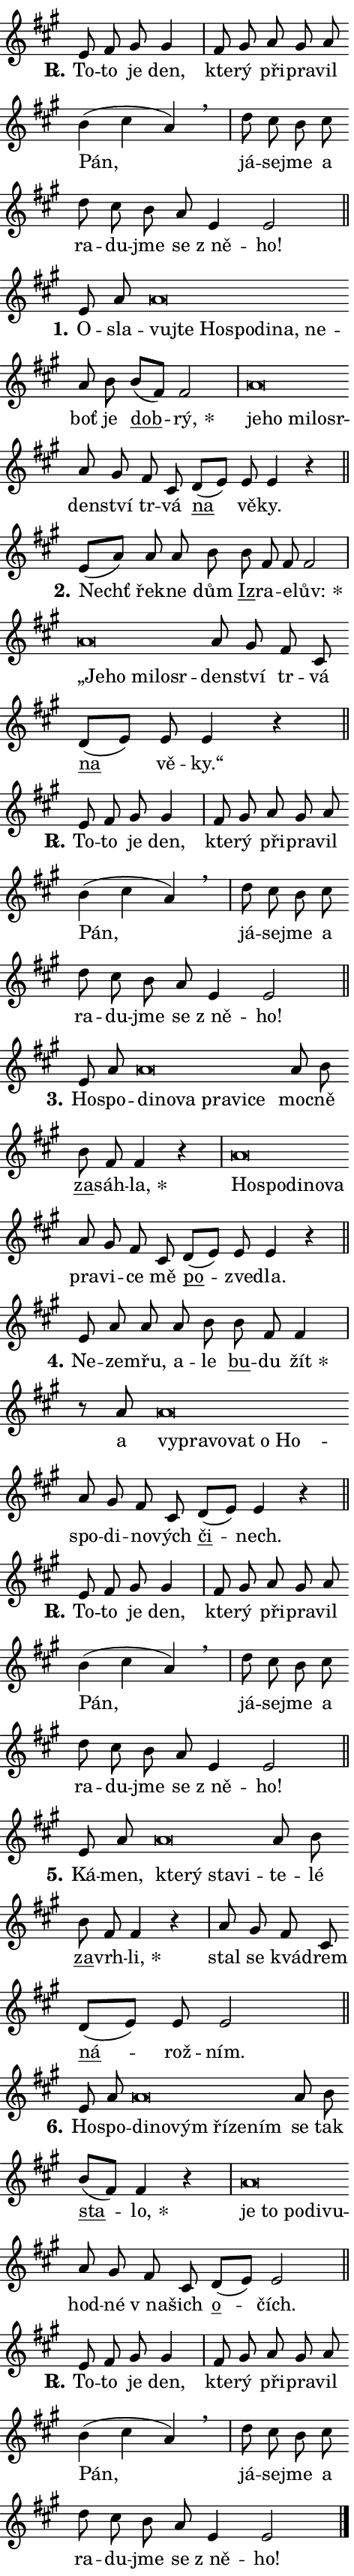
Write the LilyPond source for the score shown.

\version "2.24.0"
\header { tagline = "" }
\paper {
  indent = 0\cm
  top-margin = 0\cm
  right-margin = 0.13\cm % to fit lyric hyphens
  bottom-margin = 0\cm
  left-margin = 0\cm
  paper-width = 8\cm
  page-breaking = #ly:one-page-breaking
  system-system-spacing.basic-distance = #11
  score-system-spacing.basic-distance = #11
  ragged-last = ##f
}


%% Author: Thomas Morley
%% https://lists.gnu.org/archive/html/lilypond-user/2020-05/msg00002.html
#(define (line-position grob)
"Returns position of @var[grob} in current system:
   @code{'start}, if at first time-step
   @code{'end}, if at last time-step
   @code{'middle} otherwise
"
  (let* ((col (ly:item-get-column grob))
         (ln (ly:grob-object col 'left-neighbor))
         (rn (ly:grob-object col 'right-neighbor))
         (col-to-check-left (if (ly:grob? ln) ln col))
         (col-to-check-right (if (ly:grob? rn) rn col))
         (break-dir-left
           (and
             (ly:grob-property col-to-check-left 'non-musical #f)
             (ly:item-break-dir col-to-check-left)))
         (break-dir-right
           (and
             (ly:grob-property col-to-check-right 'non-musical #f)
             (ly:item-break-dir col-to-check-right))))
        (cond ((eqv? 1 break-dir-left) 'start)
              ((eqv? -1 break-dir-right) 'end)
              (else 'middle))))

#(define (tranparent-at-line-position vctor)
  (lambda (grob)
  "Relying on @code{line-position} select the relevant enry from @var{vctor}.
Used to determine transparency,"
    (case (line-position grob)
      ((end) (not (vector-ref vctor 0)))
      ((middle) (not (vector-ref vctor 1)))
      ((start) (not (vector-ref vctor 2))))))

noteHeadBreakVisibility =
#(define-music-function (break-visibility)(vector?)
"Makes @code{NoteHead}s transparent relying on @var{break-visibility}"
#{
  \override NoteHead.transparent =
    #(tranparent-at-line-position break-visibility)
#})

#(define delete-ledgers-for-transparent-note-heads
  (lambda (grob)
    "Reads whether a @code{NoteHead} is transparent.
If so this @code{NoteHead} is removed from @code{'note-heads} from
@var{grob}, which is supposed to be @code{LedgerLineSpanner}.
As a result ledgers are not printed for this @code{NoteHead}"
    (let* ((nhds-array (ly:grob-object grob 'note-heads))
           (nhds-list
             (if (ly:grob-array? nhds-array)
                 (ly:grob-array->list nhds-array)
                 '()))
           ;; Relies on the transparent-property being done before
           ;; Staff.LedgerLineSpanner.after-line-breaking is executed.
           ;; This is fragile ...
           (to-keep
             (remove
               (lambda (nhd)
                 (ly:grob-property nhd 'transparent #f))
               nhds-list)))
      ;; TODO find a better method to iterate over grob-arrays, similiar
      ;; to filter/remove etc for lists
      ;; For now rebuilt from scratch
      (set! (ly:grob-object grob 'note-heads)  '())
      (for-each
        (lambda (nhd)
          (ly:pointer-group-interface::add-grob grob 'note-heads nhd))
        to-keep))))

squashNotes = {
  \override NoteHead.X-extent = #'(-0.2 . 0.2)
  \override NoteHead.Y-extent = #'(-0.75 . 0)
  \override NoteHead.stencil =
    #(lambda (grob)
       (let ((pos (ly:grob-property grob 'staff-position)))
         (begin
           (if (< pos -7) (display "ERROR: Lower brevis then expected\n") (display ""))
           (if (<= pos -6) ly:text-interface::print ly:note-head::print))))
}
unSquashNotes = {
  \revert NoteHead.X-extent
  \revert NoteHead.Y-extent
  \revert NoteHead.stencil
}

hideNotes = \noteHeadBreakVisibility #begin-of-line-visible
unHideNotes = \noteHeadBreakVisibility #all-visible

% work-around for resetting accidentals
% https://lilypond.org/doc/v2.23/Documentation/notation/displaying-rhythms#unmetered-music
cadenzaMeasure = {
  \cadenzaOff
  \partial 1024 s1024
  \cadenzaOn
}

#(define-markup-command (accent layout props text) (markup?)
  "Underline accented syllable"
  (interpret-markup layout props
    #{\markup \override #'(offset . 4.3) \underline { #text }#}))

responsum = \markup \concat {
  "R" \hspace #-1.05 \path #0.1 #'((moveto 0 0.07) (lineto 0.9 0.8)) \hspace #0.05 "."
}

spaceSize = #0.6828661417322834 % exact space size for TeX Gyre Schola

\layout {
  \context {
    \Staff
    \remove "Time_signature_engraver"
    \override LedgerLineSpanner.after-line-breaking = #delete-ledgers-for-transparent-note-heads
  }
  \context {
    \Lyrics {
      \override LyricSpace.minimum-distance = \spaceSize
      \override LyricText.font-name = #"TeX Gyre Schola"
      \override LyricText.font-size = 1
      \override StanzaNumber.font-name = #"TeX Gyre Schola Bold"
      \override StanzaNumber.font-size = 1
    }
  }
  \context {
    \Score 
    \override NoteHead.text =
      #(lambda (grob) 
        (let ((pos (ly:grob-property grob 'staff-position)))
          #{\markup {
            \combine
              \halign #-0.55 \raise #(if (= pos -6) 0 0.5) \override #'(thickness . 2) \draw-line #'(3.2 . 0)
              \musicglyph "noteheads.sM1"
          }#}))
  }
}

% magnetic-lyrics.ily
%
%   written by
%     Jean Abou Samra <jean@abou-samra.fr>
%     Werner Lemberg <wl@gnu.org>
%
%   adapted by
%     Jiri Hon <jiri.hon@gmail.com>
%
% Version 2022-Apr-15

% https://www.mail-archive.com/lilypond-user@gnu.org/msg149350.html

#(define (Left_hyphen_pointer_engraver context)
   "Collect syllable-hyphen-syllable occurrences in lyrics and store
them in properties.  This engraver only looks to the left.  For
example, if the lyrics input is @code{foo -- bar}, it does the
following.

@itemize @bullet
@item
Set the @code{text} property of the @code{LyricHyphen} grob between
@q{foo} and @q{bar} to @code{foo}.

@item
Set the @code{left-hyphen} property of the @code{LyricText} grob with
text @q{foo} to the @code{LyricHyphen} grob between @q{foo} and
@q{bar}.
@end itemize

Use this auxiliary engraver in combination with the
@code{lyric-@/text::@/apply-@/magnetic-@/offset!} hook."
   (let ((hyphen #f)
         (text #f))
     (make-engraver
      (acknowledgers
       ((lyric-syllable-interface engraver grob source-engraver)
        (set! text grob)))
      (end-acknowledgers
       ((lyric-hyphen-interface engraver grob source-engraver)
        ;(when (not (grob::has-interface grob 'lyric-space-interface))
          (set! hyphen grob)));)
      ((stop-translation-timestep engraver)
       (when (and text hyphen)
         (ly:grob-set-object! text 'left-hyphen hyphen))
       (set! text #f)
       (set! hyphen #f)))))

#(define (lyric-text::apply-magnetic-offset! grob)
   "If the space between two syllables is less than the value in
property @code{LyricText@/.details@/.squash-threshold}, move the right
syllable to the left so that it gets concatenated with the left
syllable.

Use this function as a hook for
@code{LyricText@/.after-@/line-@/breaking} if the
@code{Left_@/hyphen_@/pointer_@/engraver} is active."
   (let ((hyphen (ly:grob-object grob 'left-hyphen #f)))
     (when hyphen
       (let ((left-text (ly:spanner-bound hyphen LEFT)))
         (when (grob::has-interface left-text 'lyric-syllable-interface)
           (let* ((common (ly:grob-common-refpoint grob left-text X))
                  (this-x-ext (ly:grob-extent grob common X))
                  (left-x-ext
                   (begin
                     ;; Trigger magnetism for left-text.
                     (ly:grob-property left-text 'after-line-breaking)
                     (ly:grob-extent left-text common X)))
                  ;; `delta` is the gap width between two syllables.
                  (delta (- (interval-start this-x-ext)
                            (interval-end left-x-ext)))
                  (details (ly:grob-property grob 'details))
                  (threshold (assoc-get 'squash-threshold details 0.2)))
             (when (< delta threshold)
               (let* (;; We have to manipulate the input text so that
                      ;; ligatures crossing syllable boundaries are not
                      ;; disabled.  For languages based on the Latin
                      ;; script this is essentially a beautification.
                      ;; However, for non-Western scripts it can be a
                      ;; necessity.
                      (lt (ly:grob-property left-text 'text))
                      (rt (ly:grob-property grob 'text))
                      (is-space (grob::has-interface hyphen 'lyric-space-interface))
                      (space (if is-space " " ""))
                      (extra-delta (if is-space spaceSize 0))
                      ;; Append new syllable.
                      (ltrt-space (if (and (string? lt) (string? rt))
                                (string-append lt space rt)
                                (make-concat-markup (list lt space rt))))
                      ;; Right-align `ltrt` to the right side.
                      (ltrt-space-markup (grob-interpret-markup
                               grob
                               (make-translate-markup
                                (cons (interval-length this-x-ext) 0)
                                (make-right-align-markup ltrt-space)))))
                 (begin
                   ;; Don't print `left-text`.
                   (ly:grob-set-property! left-text 'stencil #f)
                   ;; Set text and stencil (which holds all collected
                   ;; syllables so far) and shift it to the left.
                   (ly:grob-set-property! grob 'text ltrt-space)
                   (ly:grob-set-property! grob 'stencil ltrt-space-markup)
                   (ly:grob-translate-axis! grob (- (- delta extra-delta)) X))))))))))


#(define (lyric-hyphen::displace-bounds-first grob)
   ;; Make very sure this callback isn't triggered too early.
   (let ((left (ly:spanner-bound grob LEFT))
         (right (ly:spanner-bound grob RIGHT)))
     (ly:grob-property left 'after-line-breaking)
     (ly:grob-property right 'after-line-breaking)
     (ly:lyric-hyphen::print grob)))

squashThreshold = #0.4

\layout {
  \context {
    \Lyrics
    \consists #Left_hyphen_pointer_engraver
    \override LyricText.after-line-breaking =
      #lyric-text::apply-magnetic-offset!
    \override LyricHyphen.stencil = #lyric-hyphen::displace-bounds-first
    \override LyricText.details.squash-threshold = \squashThreshold
    \override LyricHyphen.minimum-distance = 0
    \override LyricHyphen.minimum-length = \squashThreshold
  }
}

squashText = \override LyricText.details.squash-threshold = 9999
unSquashText = \override LyricText.details.squash-threshold = \squashThreshold

leftText = \override LyricText.self-alignment-X = #LEFT
unLeftText = \revert LyricText.self-alignment-X

starOffset = #(lambda (grob) 
                (let ((x_offset (ly:self-alignment-interface::aligned-on-x-parent grob)))
                  (if (= x_offset 0) 0 (+ x_offset 1.2))))

star = #(define-music-function (syllable)(string?)
"Append star separator at the end of a syllable"
#{
  \once \override LyricText.X-offset = #starOffset
  \lyricmode { \markup {
    #syllable
    \override #'((font-name . "TeX Gyre Schola Bold")) \hspace #0.2 \lower #0.65 \larger "*"
  } }
#})

starAccent = #(define-music-function (syllable)(string?)
"Append star separator at the end of a syllable and make accent"
#{
  \once \override LyricText.X-offset = #starOffset
  \lyricmode { \markup {
    \accent #syllable
    \override #'((font-name . "TeX Gyre Schola Bold")) \hspace #0.2 \lower #0.65 \larger "*"
  } }
#})

breath = #(define-music-function (syllable)(string?)
"Append breathing indicator at the end of a syllable"
#{
  \lyricmode { \markup { #syllable "+" } }
#})

optionalBreath = #(define-music-function (syllable)(string?)
"Append optional breathing indicator at the end of a syllable"
#{
  \lyricmode { \markup { #syllable "(+)" } }
#})


\score {
    <<
        \new Voice = "melody" { \cadenzaOn \key a \major \relative { e'8 fis gis gis4 \cadenzaMeasure \bar "|" fis8 gis a gis a \bar "" b4( cis a) \breathe \cadenzaMeasure \bar "|" d8 cis b cis \bar "" d cis b a \bar "" e4 e2 \cadenzaMeasure \bar "||" \break } }
        \new Lyrics \lyricsto "melody" { \lyricmode { \set stanza = \responsum
To -- to je den, kte -- rý při -- pra -- vil Pán, já -- sej -- me a ra -- du -- jme se "z ně" -- ho! } }
    >>
    \layout {}
}

\score {
    <<
        \new Voice = "melody" { \cadenzaOn \key a \major \relative { e'8 a \bar "" \squashNotes a\breve*1/16 \hideNotes \breve*1/16 \bar "" \breve*1/16 \bar "" \breve*1/16 \bar "" \breve*1/16 \bar "" \breve*1/16 \breve*1/16 \bar "" \unHideNotes \unSquashNotes a8 b \bar "" b[( fis)] fis2 \cadenzaMeasure \bar "|" \squashNotes a\breve*1/16 \hideNotes \breve*1/16 \bar "" \breve*1/16 \bar "" \breve*1/16 \breve*1/16 \bar "" \unHideNotes \unSquashNotes a8 gis fis cis \bar "" d[( e)] e e4 r \cadenzaMeasure \bar "||" \break } }
        \new Lyrics \lyricsto "melody" { \lyricmode { \set stanza = "1."
O -- sla -- \leftText vuj -- \squashText te Ho -- spo -- di -- na, ne -- \unLeftText \unSquashText boť je \markup \accent dob -- \star rý, \leftText je -- \squashText ho mi -- lo -- sr -- \unLeftText \unSquashText den -- ství tr -- vá \markup \accent na vě -- ky. } }
    >>
    \layout {}
}

\score {
    <<
        \new Voice = "melody" { \cadenzaOn \key a \major \relative { e'8[( a)] a a b \bar "" b fis fis fis2 \cadenzaMeasure \bar "|" \squashNotes a\breve*1/16 \hideNotes \breve*1/16 \bar "" \breve*1/16 \bar "" \breve*1/16 \breve*1/16 \bar "" \unHideNotes \unSquashNotes a8 gis fis cis \bar "" d[( e)] e e4 r \cadenzaMeasure \bar "||" \break } }
        \new Lyrics \lyricsto "melody" { \lyricmode { \set stanza = "2."
Nechť řek -- ne dům \markup \accent Iz -- ra -- e -- \star lův: \leftText „Je -- \squashText ho mi -- lo -- sr -- \unLeftText \unSquashText den -- ství tr -- vá \markup \accent na vě -- ky.“ } }
    >>
    \layout {}
}

\score {
    <<
        \new Voice = "melody" { \cadenzaOn \key a \major \relative { e'8 fis gis gis4 \cadenzaMeasure \bar "|" fis8 gis a gis a \bar "" b4( cis a) \breathe \cadenzaMeasure \bar "|" d8 cis b cis \bar "" d cis b a \bar "" e4 e2 \cadenzaMeasure \bar "||" \break } }
        \new Lyrics \lyricsto "melody" { \lyricmode { \set stanza = \responsum
To -- to je den, kte -- rý při -- pra -- vil Pán, já -- sej -- me a ra -- du -- jme se "z ně" -- ho! } }
    >>
    \layout {}
}

\score {
    <<
        \new Voice = "melody" { \cadenzaOn \key a \major \relative { e'8 a \bar "" \squashNotes a\breve*1/16 \hideNotes \breve*1/16 \bar "" \breve*1/16 \bar "" \breve*1/16 \bar "" \breve*1/16 \breve*1/16 \bar "" \unHideNotes \unSquashNotes a8 b \bar "" b fis fis4 r \cadenzaMeasure \bar "|" \squashNotes a\breve*1/16 \hideNotes \breve*1/16 \bar "" \breve*1/16 \bar "" \breve*1/16 \breve*1/16 \bar "" \unHideNotes \unSquashNotes a8 gis fis cis \bar "" d[( e)] e e4 r \cadenzaMeasure \bar "||" \break } }
        \new Lyrics \lyricsto "melody" { \lyricmode { \set stanza = "3."
Ho -- spo -- \leftText di -- \squashText no -- va pra -- vi -- ce \unLeftText \unSquashText moc -- ně \markup \accent za -- sáh -- \star la, \leftText Ho -- \squashText spo -- di -- no -- va \unLeftText \unSquashText pra -- vi -- ce mě \markup \accent po -- zve -- dla. } }
    >>
    \layout {}
}

\score {
    <<
        \new Voice = "melody" { \cadenzaOn \key a \major \relative { e'8 a a a b \bar "" b fis fis4 \cadenzaMeasure \bar "|" r8 a \squashNotes a\breve*1/16 \hideNotes \breve*1/16 \bar "" \breve*1/16 \bar "" \breve*1/16 \bar "" \breve*1/16 \breve*1/16 \bar "" \unHideNotes \unSquashNotes a8 gis fis cis \bar "" d[( e)] e4 r \cadenzaMeasure \bar "||" \break } }
        \new Lyrics \lyricsto "melody" { \lyricmode { \set stanza = "4."
Ne -- ze -- mřu, a -- le \markup \accent bu -- du \star žít a \leftText vy -- \squashText pra -- vo -- vat o Ho -- \unLeftText \unSquashText spo -- di -- no -- vých \markup \accent či -- nech. } }
    >>
    \layout {}
}

\score {
    <<
        \new Voice = "melody" { \cadenzaOn \key a \major \relative { e'8 fis gis gis4 \cadenzaMeasure \bar "|" fis8 gis a gis a \bar "" b4( cis a) \breathe \cadenzaMeasure \bar "|" d8 cis b cis \bar "" d cis b a \bar "" e4 e2 \cadenzaMeasure \bar "||" \break } }
        \new Lyrics \lyricsto "melody" { \lyricmode { \set stanza = \responsum
To -- to je den, kte -- rý při -- pra -- vil Pán, já -- sej -- me a ra -- du -- jme se "z ně" -- ho! } }
    >>
    \layout {}
}

\score {
    <<
        \new Voice = "melody" { \cadenzaOn \key a \major \relative { e'8 a \bar "" \squashNotes a\breve*1/16 \hideNotes \breve*1/16 \bar "" \breve*1/16 \breve*1/16 \bar "" \unHideNotes \unSquashNotes a8 b \bar "" b fis fis4 r \cadenzaMeasure \bar "|" a8 gis fis cis \bar "" d[( e)] e e2 \cadenzaMeasure \bar "||" \break } }
        \new Lyrics \lyricsto "melody" { \lyricmode { \set stanza = "5."
Ká -- men, \leftText kte -- \squashText rý sta -- vi -- \unLeftText \unSquashText te -- lé \markup \accent za -- vrh -- \star li, stal se kvá -- drem \markup \accent ná -- rož -- ním. } }
    >>
    \layout {}
}

\score {
    <<
        \new Voice = "melody" { \cadenzaOn \key a \major \relative { e'8 a \bar "" \squashNotes a\breve*1/16 \hideNotes \breve*1/16 \bar "" \breve*1/16 \bar "" \breve*1/16 \bar "" \breve*1/16 \breve*1/16 \bar "" \unHideNotes \unSquashNotes a8 b \bar "" b[( fis)] fis4 r \cadenzaMeasure \bar "|" \squashNotes a\breve*1/16 \hideNotes \breve*1/16 \bar "" \breve*1/16 \bar "" \breve*1/16 \breve*1/16 \bar "" \unHideNotes \unSquashNotes a8 gis fis cis \bar "" d[( e)] e2 \cadenzaMeasure \bar "||" \break } }
        \new Lyrics \lyricsto "melody" { \lyricmode { \set stanza = "6."
Ho -- spo -- \leftText di -- \squashText no -- vým ří -- ze -- ním \unLeftText \unSquashText se tak \markup \accent sta -- \star lo, \leftText je \squashText to po -- di -- vu -- \unLeftText \unSquashText hod -- né "v na" -- šich \markup \accent o -- čích. } }
    >>
    \layout {}
}

\score {
    <<
        \new Voice = "melody" { \cadenzaOn \key a \major \relative { e'8 fis gis gis4 \cadenzaMeasure \bar "|" fis8 gis a gis a \bar "" b4( cis a) \breathe \cadenzaMeasure \bar "|" d8 cis b cis \bar "" d cis b a \bar "" e4 e2 \cadenzaMeasure \bar "||" \break } \bar "|." }
        \new Lyrics \lyricsto "melody" { \lyricmode { \set stanza = \responsum
To -- to je den, kte -- rý při -- pra -- vil Pán, já -- sej -- me a ra -- du -- jme se "z ně" -- ho! } }
    >>
    \layout {}
}
